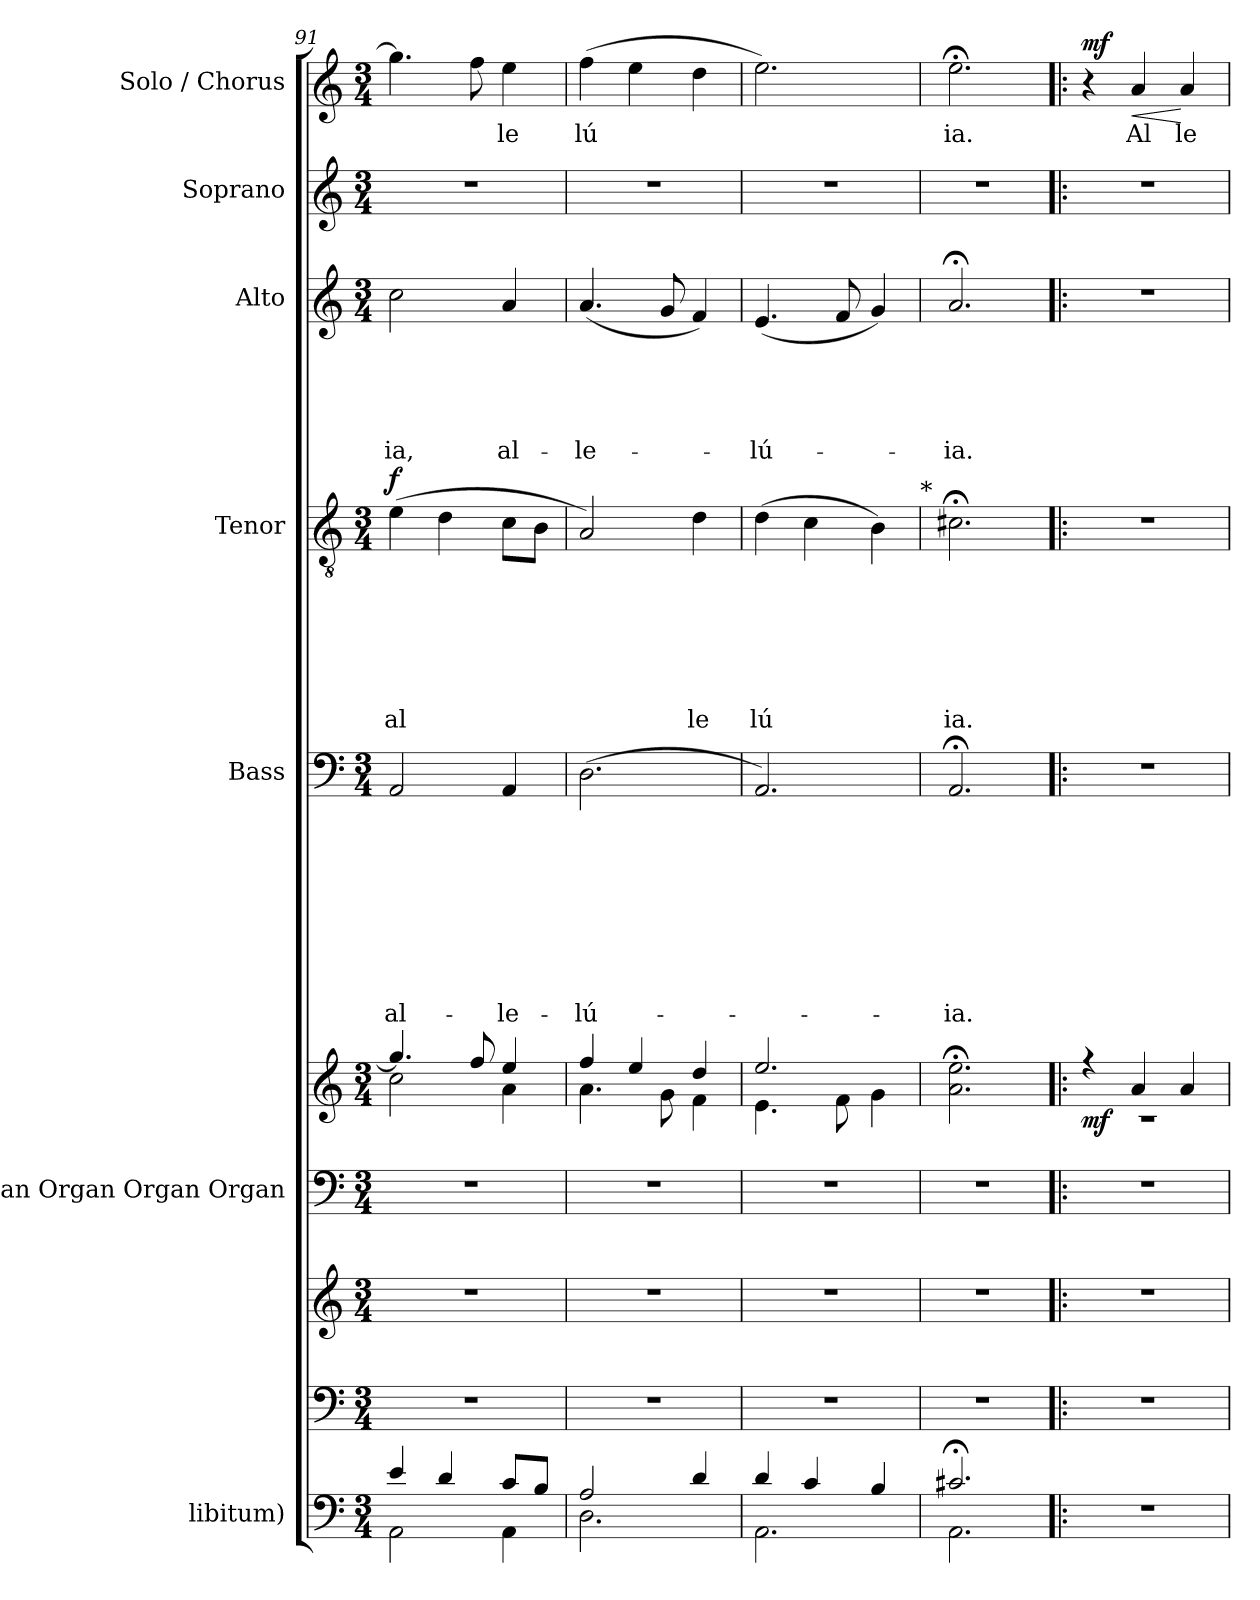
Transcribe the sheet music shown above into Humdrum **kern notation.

**kern	**kern	**kern	**kern	**kern	**dynam	**kern	**text	**text	**text	**text	**text	**text	**text	**text	**text	**kern	**text	**text	**text	**text	**text	**text	**text	**dynam	**kern	**text	**text	**text	**text	**text	**kern	**kern	**text	**dynam
*part9	*part8	*part7	*part6	*part6	*part6	*part5	*part5	*part5	*part5	*part5	*part5	*part5	*part5	*part5	*part5	*part4	*part4	*part4	*part4	*part4	*part4	*part4	*part4	*part4	*part3	*part3	*part3	*part3	*part3	*part3	*part2	*part1	*part1	*part1
*staff10	*staff9	*staff8	*staff7	*staff6	*staff6/7	*staff5	*staff5	*staff5	*staff5	*staff5	*staff5	*staff5	*staff5	*staff5	*staff5	*staff4	*staff4	*staff4	*staff4	*staff4	*staff4	*staff4	*staff4	*staff4	*staff3	*staff3	*staff3	*staff3	*staff3	*staff3	*staff2	*staff1	*staff1	*staff1
*I"libitum)	*	*	*I"Organ Organ Organ Organ	*	*	*I"Bass	*	*	*	*	*	*	*	*	*	*I"Tenor	*	*	*	*	*	*	*	*	*I"Alto	*	*	*	*	*	*I"Soprano	*I"Solo / Chorus	*	*
*	*	*	*	*	*	*I'B.	*	*	*	*	*	*	*	*	*	*I'T.	*	*	*	*	*	*	*	*	*I'A.	*	*	*	*	*	*I'S.	*I'S.	*	*
*clefF4	*clefF4	*clefG2	*clefF4	*clefG2	*	*clefF4	*	*	*	*	*	*	*	*	*	*clefGv2	*	*	*	*	*	*	*	*	*clefG2	*	*	*	*	*	*clefG2	*clefG2	*	*
*k[]	*k[]	*k[]	*k[]	*k[]	*	*k[]	*	*	*	*	*	*	*	*	*	*k[]	*	*	*	*	*	*	*	*	*k[]	*	*	*	*	*	*k[]	*k[]	*	*
*C:	*C:	*C:	*C:	*C:	*	*C:	*	*	*	*	*	*	*	*	*	*C:	*	*	*	*	*	*	*	*	*C:	*	*	*	*	*	*C:	*C:	*	*
*M3/4	*M3/4	*M3/4	*M3/4	*M3/4	*	*M3/4	*	*	*	*	*	*	*	*	*	*M3/4	*	*	*	*	*	*	*	*	*M3/4	*	*	*	*	*	*M3/4	*M3/4	*	*
=91	=91	=91	=91	=91	=91	=91	=91	=91	=91	=91	=91	=91	=91	=91	=91	=91	=91	=91	=91	=91	=91	=91	=91	=91	=91	=91	=91	=91	=91	=91	=91	=91	=91	=91
*^	*	*	*	*^	*	*	*	*	*	*	*	*	*	*	*	*	*	*	*	*	*	*	*	*	*	*	*	*	*	*	*	*	*	*
!	!	!	!	!	!	!	!	!	!	!	!	!	!	!	!	!	!LO:LY:b	!	!	!	!	!	!	!	!LO:LY:b	!LO:DY:a	!	!	!	!	!	!LO:LY:b	!	!	!	!
4e/	2AA\	2.r	2.r	2.r	4.gg/]	2cc\	.	2AA/	.	.	.	.	.	.	.	.	al-	(>4e\	.	.	.	.	.	.	al	f	2cc\	.	.	.	.	-ia,	2.r	4.gg\]	.	.
4d/	.	.	.	.	.	.	.	.	.	.	.	.	.	.	.	.	.	4d\	.	.	.	.	.	.	.	.	.	.	.	.	.	.	.	.	.	.
.	.	.	.	.	8ff/	.	.	.	.	.	.	.	.	.	.	.	.	.	.	.	.	.	.	.	.	.	.	.	.	.	.	.	.	8ff\	.	.
!	!	!	!	!	!	!	!	!	!	!	!	!	!	!	!	!	!LO:LY:b	!	!	!	!	!	!	!	!	!	!	!	!	!	!	!LO:LY:b	!	!	!LO:LY:b	!
8c/L	4AA\	.	.	.	4ee/	4a\	.	4AA/	.	.	.	.	.	.	.	.	-le-	8c\L	.	.	.	.	.	.	.	.	4a/	.	.	.	.	al-	.	4ee\	le	.
8B/J	.	.	.	.	.	.	.	.	.	.	.	.	.	.	.	.	.	8B\J	.	.	.	.	.	.	.	.	.	.	.	.	.	.	.	.	.	.
=92	=92	=92	=92	=92	=92	=92	=92	=92	=92	=92	=92	=92	=92	=92	=92	=92	=92	=92	=92	=92	=92	=92	=92	=92	=92	=92	=92	=92	=92	=92	=92	=92	=92	=92	=92	=92
!	!	!	!	!	!	!	!	!	!	!	!	!	!	!	!	!	!LO:LY:b	!	!	!	!	!	!	!	!	!	!	!	!	!	!	!LO:LY:b	!	!	!LO:LY:b	!
2A/	2.D\	2.r	2.r	2.r	4ff/	4.a\	.	(>2.D\	.	.	.	.	.	.	.	.	-lú-	2A/)	.	.	.	.	.	.	.	.	(<4.a/	.	.	.	.	-le-	2.r	(>4ff\	lú	.
.	.	.	.	.	4ee/	.	.	.	.	.	.	.	.	.	.	.	.	.	.	.	.	.	.	.	.	.	.	.	.	.	.	.	.	4ee\	.	.
.	.	.	.	.	.	8g\	.	.	.	.	.	.	.	.	.	.	.	.	.	.	.	.	.	.	.	.	8g/	.	.	.	.	.	.	.	.	.
!	!	!	!	!	!	!	!	!	!	!	!	!	!	!	!	!	!	!	!	!	!	!	!	!	!LO:LY:b	!	!	!	!	!	!	!	!	!	!	!
4d/	.	.	.	.	4f\	4dd/	.	.	.	.	.	.	.	.	.	.	.	4d\	.	.	.	.	.	.	le	.	4f/)	.	.	.	.	.	.	4dd\	.	.
=93	=93	=93	=93	=93	=93	=93	=93	=93	=93	=93	=93	=93	=93	=93	=93	=93	=93	=93	=93	=93	=93	=93	=93	=93	=93	=93	=93	=93	=93	=93	=93	=93	=93	=93	=93	=93
!	!	!	!	!	!	!	!	!	!	!	!	!	!	!	!	!	!	!	!	!	!	!	!	!	!LO:LY:b	!	!	!	!	!	!	!LO:LY:b	!	!	!	!
4d/	2.AA\	2.r	2.r	2.r	2.ee/	4.e\	.	2.AA/)	.	.	.	.	.	.	.	.	.	(>4d\	.	.	.	.	.	.	lú	.	(<4.e/	.	.	.	.	-lú-	2.r	2.ee\)	.	.
4c/	.	.	.	.	.	.	.	.	.	.	.	.	.	.	.	.	.	4c\	.	.	.	.	.	.	.	.	.	.	.	.	.	.	.	.	.	.
.	.	.	.	.	.	8f\	.	.	.	.	.	.	.	.	.	.	.	.	.	.	.	.	.	.	.	.	8f/	.	.	.	.	.	.	.	.	.
4B/	.	.	.	.	.	4g\	.	.	.	.	.	.	.	.	.	.	.	4B\)	.	.	.	.	.	.	.	.	4g/)	.	.	.	.	.	.	.	.	.
!	!	!	!	!	!	!	!	!	!	!	!	!	!	!	!	!	!	!LO:TX:a:t=*	!	!	!	!	!	!	!	!	!	!	!	!	!	!	!	!	!	!
=94	=94	=94	=94	=94	=94	=94	=94	=94	=94	=94	=94	=94	=94	=94	=94	=94	=94	=94	=94	=94	=94	=94	=94	=94	=94	=94	=94	=94	=94	=94	=94	=94	=94	=94	=94	=94
!	!	!	!	!	!	!	!	!	!	!	!	!	!	!	!	!	!LO:LY:b	!	!	!	!	!	!	!	!LO:LY:b	!	!	!	!	!	!	!LO:LY:b	!	!	!LO:LY:b	!
*	*	*	*	*	*v	*v	*	*	*	*	*	*	*	*	*	*	*	*	*	*	*	*	*	*	*	*	*	*	*	*	*	*	*	*	*	*
2.c#X;</	2.AA\	2.r	2.r	2.r	2.a\;< 2.ee\;<	.	2.AA;/	.	.	.	.	.	.	.	.	-ia.	2.c#X;<\	.	.	.	.	.	.	ia.	.	2.a;/	.	.	.	.	-ia.	2.r	2.ee;<\	ia.	.
!!LO:PB:g=z
=95!:	=95!:	=95!:	=95!:	=95!:	=95!:	=95!:	=95!:	=95!:	=95!:	=95!:	=95!:	=95!:	=95!:	=95!:	=95!:	=95!:	=95!:	=95!:	=95!:	=95!:	=95!:	=95!:	=95!:	=95!:	=95!:	=95!:	=95!:	=95!:	=95!:	=95!:	=95!:	=95!:	=95!:	=95!:	=95!:
*	*	*	*	*	*^	*	*	*	*	*	*	*	*	*	*	*	*	*	*	*	*	*	*	*	*	*	*	*	*	*	*	*	*	*	*
!LO:N:vis=1	!	!	!	!	!	!LO:N:vis=1	!LO:DY:b	!LO:N:vis=1	!	!	!	!	!	!	!	!	!	!LO:N:vis=1	!	!	!	!	!	!	!	!	!LO:N:vis=1	!	!	!	!	!	!	!	!	!LO:DY:a
*v	*v	*	*	*	*	*	*	*	*	*	*	*	*	*	*	*	*	*	*	*	*	*	*	*	*	*	*	*	*	*	*	*	*	*	*	*
2.r	2.r	2.r	2.r	4rff	2.rc	mf	2.r	.	.	.	.	.	.	.	.	.	2.r	.	.	.	.	.	.	.	.	2.r	.	.	.	.	.	2.r	4r	.	mf
!	!	!	!	!	!	!	!	!	!	!	!	!	!	!	!	!	!	!	!	!	!	!	!	!	!	!	!	!	!	!	!	!	!	!LO:LY:b	!LO:HP:b
.	.	.	.	4a/	.	.	.	.	.	.	.	.	.	.	.	.	.	.	.	.	.	.	.	.	.	.	.	.	.	.	.	.	4a/	Al	<
!	!	!	!	!	!	!	!	!	!	!	!	!	!	!	!	!	!	!	!	!	!	!	!	!	!	!	!	!	!	!	!	!	!	!LO:LY:b	!
.	.	.	.	4a/	.	.	.	.	.	.	.	.	.	.	.	.	.	.	.	.	.	.	.	.	.	.	.	.	.	.	.	.	4a/	le	[
*	*	*	*	*v	*v	*	*	*	*	*	*	*	*	*	*	*	*	*	*	*	*	*	*	*	*	*	*	*	*	*	*	*	*	*	*
=	=	=	=	=	=	=	=	=	=	=	=	=	=	=	=	=	=	=	=	=	=	=	=	=	=	=	=	=	=	=	=	=	=	=
*-	*-	*-	*-	*-	*-	*-	*-	*-	*-	*-	*-	*-	*-	*-	*-	*-	*-	*-	*-	*-	*-	*-	*-	*-	*-	*-	*-	*-	*-	*-	*-	*-	*-	*-
